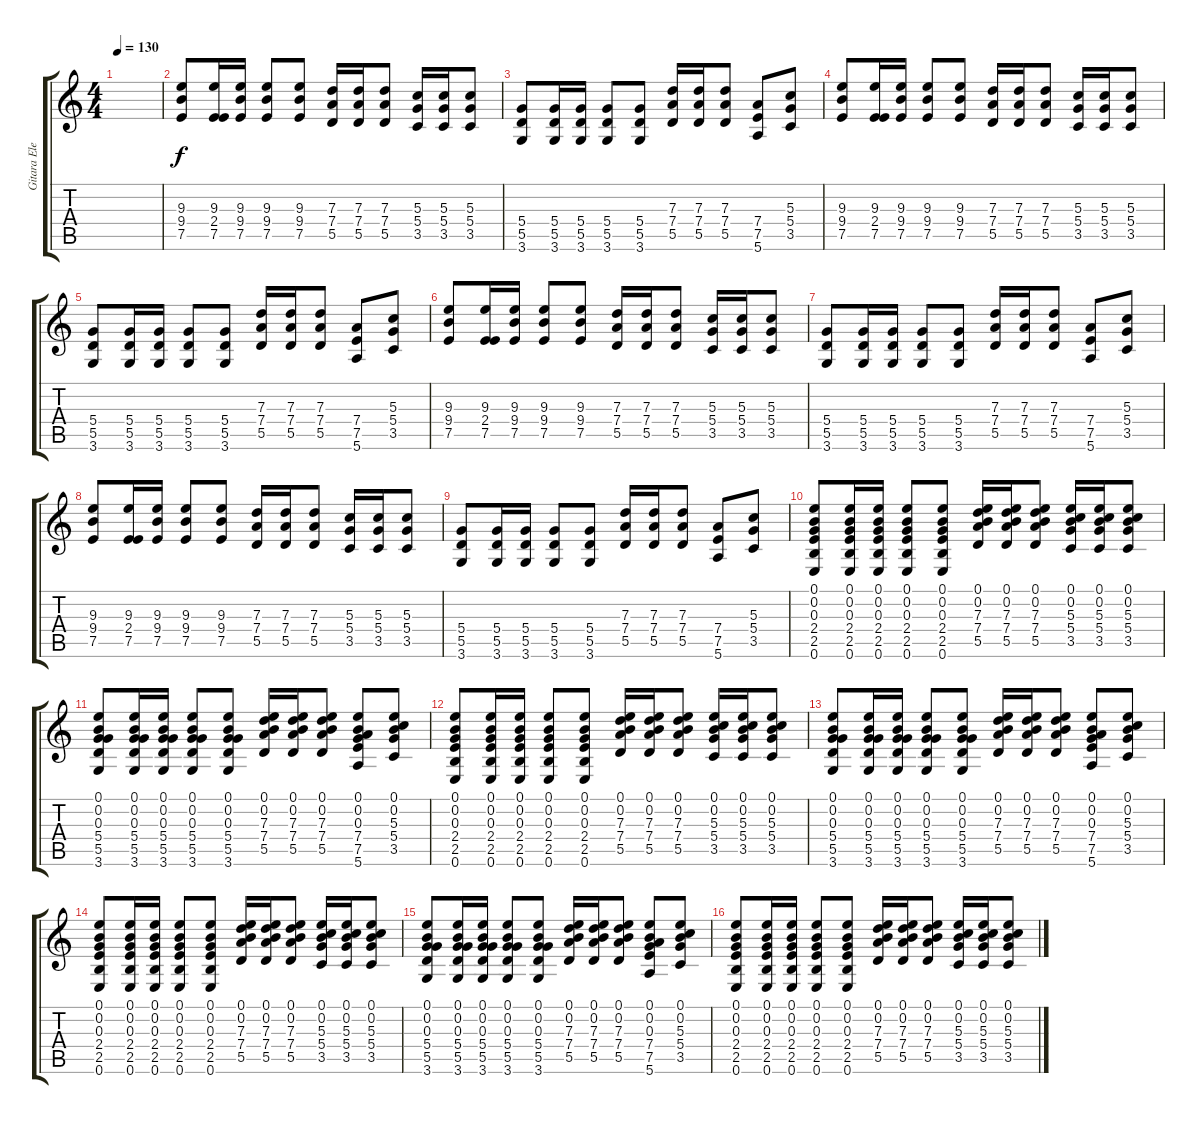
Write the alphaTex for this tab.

\track ("Gitara Elektryczna 2" "Gitara Ele") {instrument distortionguitar}
\staff {score tabs}
\tuning (E4 B3 G3 D3 A2 E2) {hide}
\ts (4 4)
\tempo 130
\clef g2
\ks c
|
(9.3 9.4 7.5).8 (9.3 2.4 7.5).16 (9.3 9.4 7.5).16 (9.3 9.4 7.5).8 (9.3 9.4 7.5).8 (7.3 7.4 5.5).16 (7.3 7.4 5.5).16 (7.3 7.4 5.5).8 (5.3 5.4 3.5).16 (5.3 5.4 3.5).16 (5.3 5.4 3.5).8 |
(5.4 5.5 3.6).8 (5.4 5.5 3.6).16 (5.4 5.5 3.6).16 (5.4 5.5 3.6).8 (5.4 5.5 3.6).8 (7.3 7.4 5.5).16 (7.3 7.4 5.5).16 (7.3 7.4 5.5).8 (7.4 7.5 5.6).8 (5.3 5.4 3.5).8 |
(9.3 9.4 7.5).8 (9.3 2.4 7.5).16 (9.3 9.4 7.5).16 (9.3 9.4 7.5).8 (9.3 9.4 7.5).8 (7.3 7.4 5.5).16 (7.3 7.4 5.5).16 (7.3 7.4 5.5).8 (5.3 5.4 3.5).16 (5.3 5.4 3.5).16 (5.3 5.4 3.5).8 |
(5.4 5.5 3.6).8 (5.4 5.5 3.6).16 (5.4 5.5 3.6).16 (5.4 5.5 3.6).8 (5.4 5.5 3.6).8 (7.3 7.4 5.5).16 (7.3 7.4 5.5).16 (7.3 7.4 5.5).8 (7.4 7.5 5.6).8 (5.3 5.4 3.5).8 |
(9.3 9.4 7.5).8 (9.3 2.4 7.5).16 (9.3 9.4 7.5).16 (9.3 9.4 7.5).8 (9.3 9.4 7.5).8 (7.3 7.4 5.5).16 (7.3 7.4 5.5).16 (7.3 7.4 5.5).8 (5.3 5.4 3.5).16 (5.3 5.4 3.5).16 (5.3 5.4 3.5).8 |
(5.4 5.5 3.6).8 (5.4 5.5 3.6).16 (5.4 5.5 3.6).16 (5.4 5.5 3.6).8 (5.4 5.5 3.6).8 (7.3 7.4 5.5).16 (7.3 7.4 5.5).16 (7.3 7.4 5.5).8 (7.4 7.5 5.6).8 (5.3 5.4 3.5).8 |
(9.3 9.4 7.5).8 (9.3 2.4 7.5).16 (9.3 9.4 7.5).16 (9.3 9.4 7.5).8 (9.3 9.4 7.5).8 (7.3 7.4 5.5).16 (7.3 7.4 5.5).16 (7.3 7.4 5.5).8 (5.3 5.4 3.5).16 (5.3 5.4 3.5).16 (5.3 5.4 3.5).8 |
(5.4 5.5 3.6).8 (5.4 5.5 3.6).16 (5.4 5.5 3.6).16 (5.4 5.5 3.6).8 (5.4 5.5 3.6).8 (7.3 7.4 5.5).16 (7.3 7.4 5.5).16 (7.3 7.4 5.5).8 (7.4 7.5 5.6).8 (5.3 5.4 3.5).8 |
(0.1 0.2 0.3 2.4 2.5 0.6).8 (0.1 0.2 0.3 2.4 2.5 0.6).16 (0.1 0.2 0.3 2.4 2.5 0.6).16 (0.1 0.2 0.3 2.4 2.5 0.6).8 (0.1 0.2 0.3 2.4 2.5 0.6).8 (0.1 0.2 7.3 7.4 5.5).16 (0.1 0.2 7.3 7.4 5.5).16 (0.1 0.2 7.3 7.4 5.5).8 (0.1 0.2 5.3 5.4 3.5).16 (0.1 0.2 5.3 5.4 3.5).16 (0.1 0.2 5.3 5.4 3.5).8 |
(0.1 0.2 0.3 5.4 5.5 3.6).8 (0.1 0.2 0.3 5.4 5.5 3.6).16 (0.1 0.2 0.3 5.4 5.5 3.6).16 (0.1 0.2 0.3 5.4 5.5 3.6).8 (0.1 0.2 0.3 5.4 5.5 3.6).8 (0.1 0.2 7.3 7.4 5.5).16 (0.1 0.2 7.3 7.4 5.5).16 (0.1 0.2 7.3 7.4 5.5).8 (0.1 0.2 0.3 7.4 7.5 5.6).8 (0.1 0.2 5.3 5.4 3.5).8 |
(0.1 0.2 0.3 2.4 2.5 0.6).8 (0.1 0.2 0.3 2.4 2.5 0.6).16 (0.1 0.2 0.3 2.4 2.5 0.6).16 (0.1 0.2 0.3 2.4 2.5 0.6).8 (0.1 0.2 0.3 2.4 2.5 0.6).8 (0.1 0.2 7.3 7.4 5.5).16 (0.1 0.2 7.3 7.4 5.5).16 (0.1 0.2 7.3 7.4 5.5).8 (0.1 0.2 5.3 5.4 3.5).16 (0.1 0.2 5.3 5.4 3.5).16 (0.1 0.2 5.3 5.4 3.5).8 |
(0.1 0.2 0.3 5.4 5.5 3.6).8 (0.1 0.2 0.3 5.4 5.5 3.6).16 (0.1 0.2 0.3 5.4 5.5 3.6).16 (0.1 0.2 0.3 5.4 5.5 3.6).8 (0.1 0.2 0.3 5.4 5.5 3.6).8 (0.1 0.2 7.3 7.4 5.5).16 (0.1 0.2 7.3 7.4 5.5).16 (0.1 0.2 7.3 7.4 5.5).8 (0.1 0.2 0.3 7.4 7.5 5.6).8 (0.1 0.2 5.3 5.4 3.5).8 |
(0.1 0.2 0.3 2.4 2.5 0.6).8 (0.1 0.2 0.3 2.4 2.5 0.6).16 (0.1 0.2 0.3 2.4 2.5 0.6).16 (0.1 0.2 0.3 2.4 2.5 0.6).8 (0.1 0.2 0.3 2.4 2.5 0.6).8 (0.1 0.2 7.3 7.4 5.5).16 (0.1 0.2 7.3 7.4 5.5).16 (0.1 0.2 7.3 7.4 5.5).8 (0.1 0.2 5.3 5.4 3.5).16 (0.1 0.2 5.3 5.4 3.5).16 (0.1 0.2 5.3 5.4 3.5).8 |
(0.1 0.2 0.3 5.4 5.5 3.6).8 (0.1 0.2 0.3 5.4 5.5 3.6).16 (0.1 0.2 0.3 5.4 5.5 3.6).16 (0.1 0.2 0.3 5.4 5.5 3.6).8 (0.1 0.2 0.3 5.4 5.5 3.6).8 (0.1 0.2 7.3 7.4 5.5).16 (0.1 0.2 7.3 7.4 5.5).16 (0.1 0.2 7.3 7.4 5.5).8 (0.1 0.2 0.3 7.4 7.5 5.6).8 (0.1 0.2 5.3 5.4 3.5).8 |
(0.1 0.2 0.3 2.4 2.5 0.6).8 (0.1 0.2 0.3 2.4 2.5 0.6).16 (0.1 0.2 0.3 2.4 2.5 0.6).16 (0.1 0.2 0.3 2.4 2.5 0.6).8 (0.1 0.2 0.3 2.4 2.5 0.6).8 (0.1 0.2 7.3 7.4 5.5).16 (0.1 0.2 7.3 7.4 5.5).16 (0.1 0.2 7.3 7.4 5.5).8 (0.1 0.2 5.3 5.4 3.5).16 (0.1 0.2 5.3 5.4 3.5).16 (0.1 0.2 5.3 5.4 3.5).8
